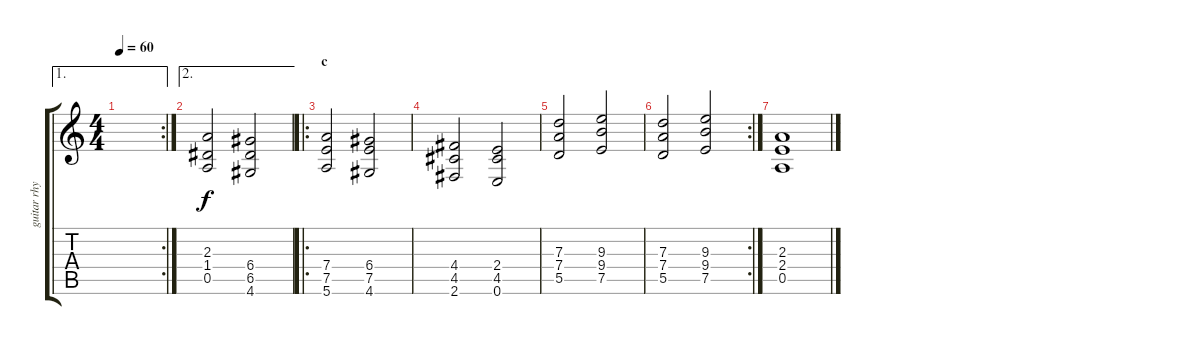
\track ("guitar rhym" "guitar rhy") {instrument overdrivenguitar}
\staff {score tabs}
\tuning (E4 B3 G3 D3 A2 E2) {hide}
\ae 1
\rc 2
\ts (4 4)
\tempo 60
\clef g2
\ks c
|
\ae 2
(2.3 1.4 0.5).2 (6.4 6.5 4.6).2 |
\ro
\section ("" "c")
(7.4 7.5 5.6).2 (6.4 7.5 4.6).2 |
(4.4 4.5 2.6).2 (2.4 4.5 0.6).2 |
(7.3 7.4 5.5).2 (9.3 9.4 7.5).2 |
\rc 2
(7.3 7.4 5.5).2 (9.3 9.4 7.5).2 |
(2.3 2.4 0.5).1
